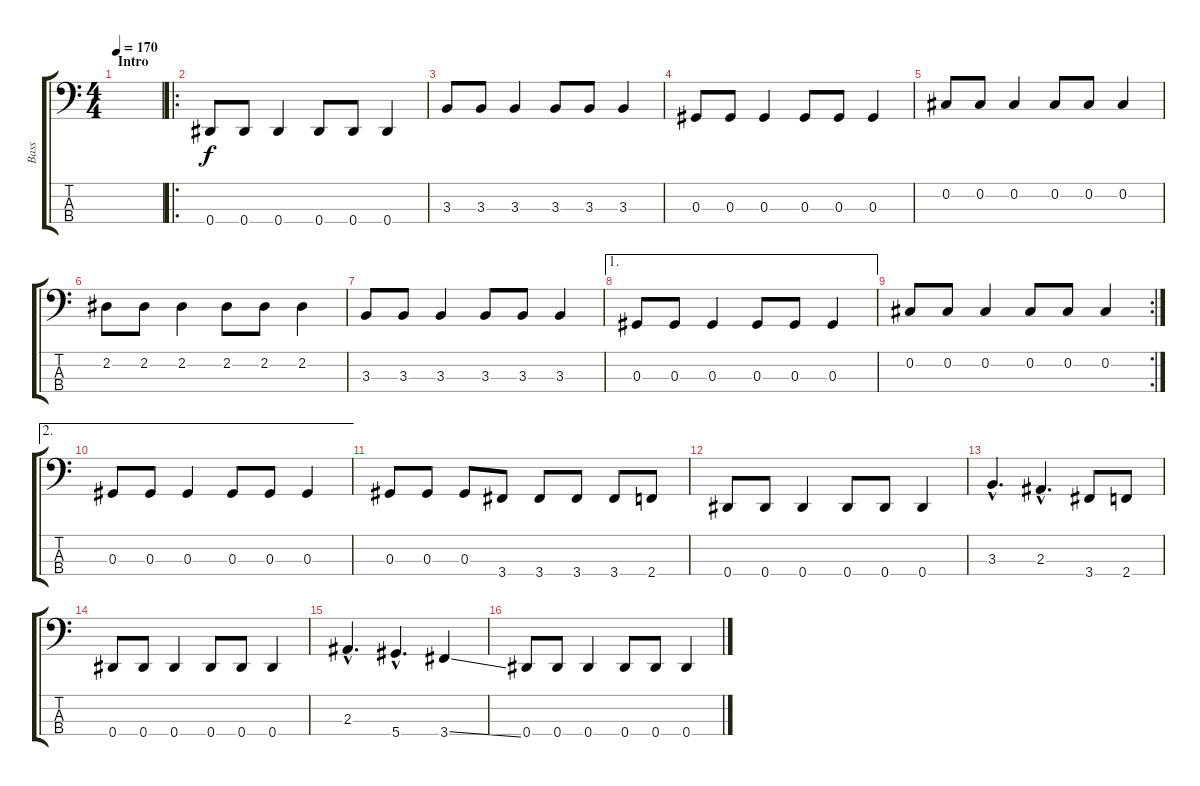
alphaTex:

\track ("Bass" "Bass") {instrument electricbasspick}
\staff {score tabs}
\tuning (Gb2 Db2 Ab1 Eb1) {hide}
\ts (4 4)
\section ("" "Intro")
\tempo 170
\clef f4
\ks c
|
\ro
0.4.8 0.4.8 0.4.4 0.4.8 0.4.8 0.4.4 |
3.3.8 3.3.8 3.3.4 3.3.8 3.3.8 3.3.4 |
0.3.8 0.3.8 0.3.4 0.3.8 0.3.8 0.3.4 |
0.2.8 0.2.8 0.2.4 0.2.8 0.2.8 0.2.4 |
2.2.8 2.2.8 2.2.4 2.2.8 2.2.8 2.2.4 |
3.3.8 3.3.8 3.3.4 3.3.8 3.3.8 3.3.4 |
\ae 1
0.3.8 0.3.8 0.3.4 0.3.8 0.3.8 0.3.4 |
\rc 2
0.2.8 0.2.8 0.2.4 0.2.8 0.2.8 0.2.4 |
\ae 2
0.3.8 0.3.8 0.3.4 0.3.8 0.3.8 0.3.4 |
0.3.8 0.3.8 0.3.8 3.4.8 3.4.8 3.4.8 3.4.8 2.4.8 |
0.4.8 0.4.8 0.4.4 0.4.8 0.4.8 0.4.4 |
3.3{hac}.4{d} 2.3{hac}.4{d} 3.4.8 2.4.8 |
0.4.8 0.4.8 0.4.4 0.4.8 0.4.8 0.4.4 |
2.3{hac}.4{d} 5.4{hac}.4{d} 3.4{ss}.4 |
0.4.8 0.4.8 0.4.4 0.4.8 0.4.8 0.4.4
